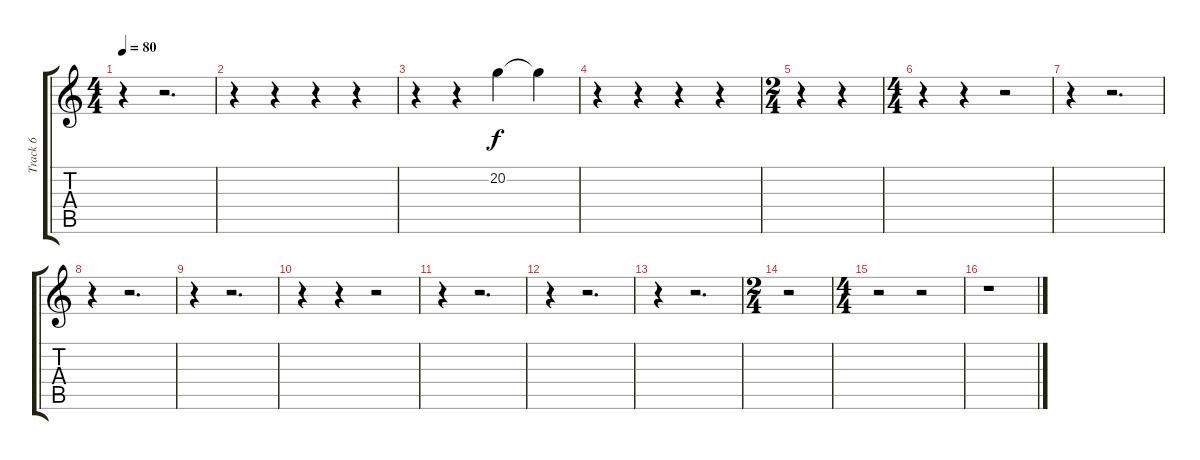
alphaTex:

\track ("Track 6" "Track 6") {instrument violin}
\staff {score tabs}
\tuning (E4 B3 G3 D3 A2 E2) {hide}
\ts (4 4)
\tempo 80
\clef g2
\ks c
r.4{dy f} r.2{d} |
r.4 r.4 r.4 r.4 |
r.4 r.4 20.2.4 20.2{t}.4 |
r.4 r.4 r.4 r.4 |
\ts (2 4)
r.4 r.4 |
\ts (4 4)
r.4 r.4 r.2 |
r.4 r.2{d} |
r.4 r.2{d} |
r.4 r.2{d} |
r.4 r.4 r.2 |
r.4 r.2{d} |
r.4 r.2{d} |
r.4 r.2{d} |
\ts (2 4)
r.2 |
\ts (4 4)
r.2 r.2 |
r.1
